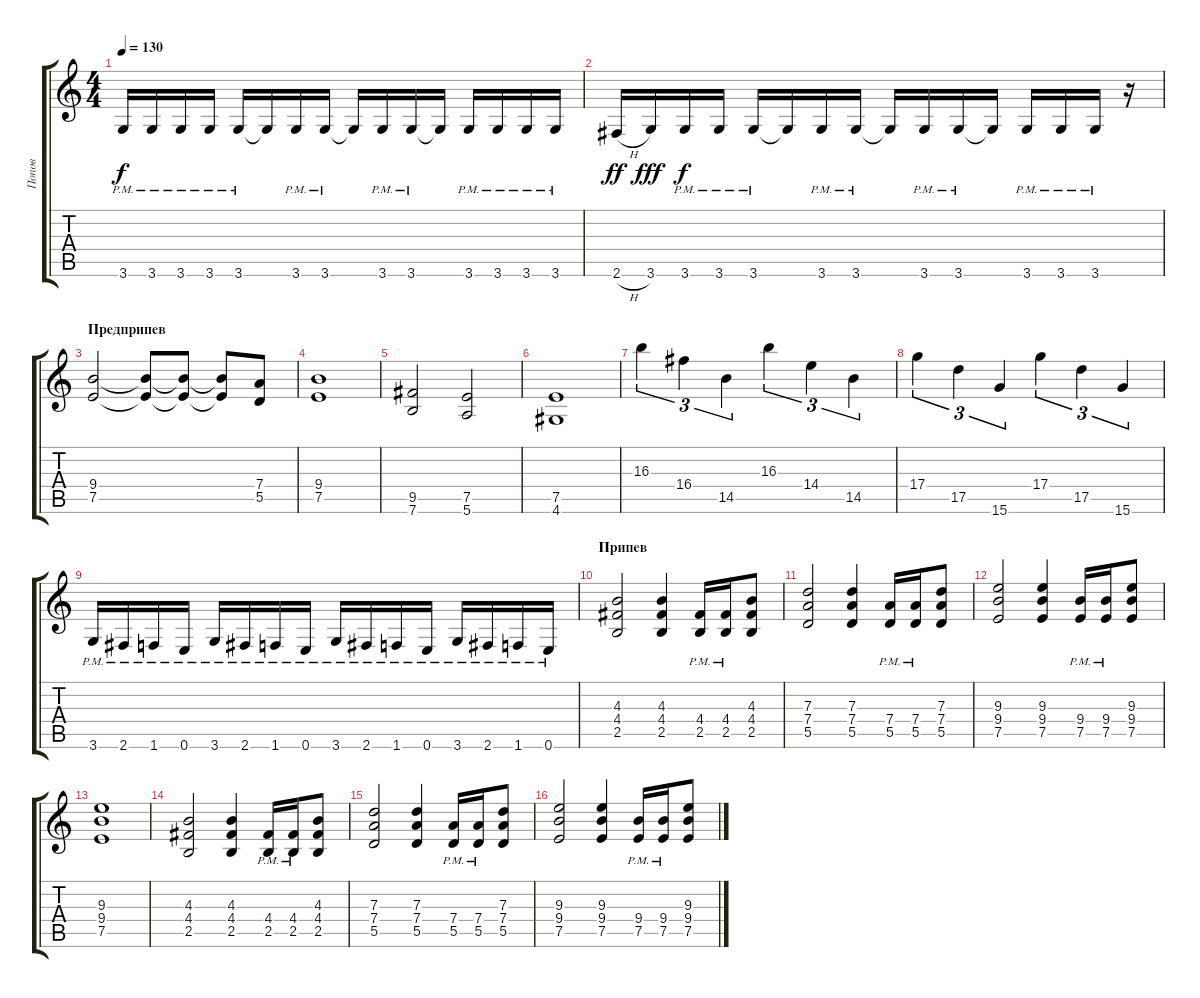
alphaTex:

\track ("Попов" "Попов") {instrument distortionguitar}
\staff {score tabs}
\tuning (E4 B3 G3 D3 A2 E2) {hide}
\ts (4 4)
\tempo 130
\clef g2
\ks c
3.6{pm}.16{dy f} 3.6{pm}.16 3.6{pm}.16 3.6{pm}.16 3.6{pm}.16 3.6{t}.16 3.6{pm}.16 3.6{pm}.16 3.6{t}.16 3.6{pm}.16 3.6{pm}.16 3.6{t}.16 3.6{pm}.16 3.6{pm}.16 3.6{pm}.16 3.6{pm}.16 |
2.6{h}.16{dy ff} 3.6.16{dy fff} 3.6{pm}.16{dy f} 3.6{pm}.16 3.6{pm}.16 3.6{t}.16 3.6{pm}.16 3.6{pm}.16 3.6{t}.16 3.6{pm}.16 3.6{pm}.16 3.6{t}.16 3.6{pm}.16 3.6{pm}.16 3.6{pm}.16 r.16 |
\section ("" "Предприпев")
(9.4 7.5).2 (9.4{t} 7.5{t}).8 (9.4{t} 7.5{t}).8 (9.4{t} 7.5{t}).8 (7.4 5.5).8 |
(9.4 7.5).1 |
(9.5 7.6).2 (7.5 5.6).2 |
(7.5 4.6).1 |
16.3.4{tu (3 2)} 16.4.4{tu (3 2)} 14.5.4{tu (3 2)} 16.3.4{tu (3 2)} 14.4.4{tu (3 2)} 14.5.4{tu (3 2)} |
17.4.4{tu (3 2)} 17.5.4{tu (3 2)} 15.6.4{tu (3 2)} 17.4.4{tu (3 2)} 17.5.4{tu (3 2)} 15.6.4{tu (3 2)} |
3.6{pm}.16 2.6{pm}.16 1.6{pm}.16 0.6{pm}.16 3.6{pm}.16 2.6{pm}.16 1.6{pm}.16 0.6{pm}.16 3.6{pm}.16 2.6{pm}.16 1.6{pm}.16 0.6{pm}.16 3.6{pm}.16 2.6{pm}.16 1.6{pm}.16 0.6{pm}.16 |
\section ("" "Припев")
(4.3 4.4 2.5).2 (4.3 4.4 2.5).4 (4.4{pm} 2.5{pm}).16 (4.4{pm} 2.5{pm}).16 (4.3 4.4 2.5).8 |
(7.3 7.4 5.5).2 (7.3 7.4 5.5).4 (7.4{pm} 5.5{pm}).16 (7.4{pm} 5.5{pm}).16 (7.3 7.4 5.5).8 |
(9.3 9.4 7.5).2 (9.3 9.4 7.5).4 (9.4{pm} 7.5{pm}).16 (9.4{pm} 7.5{pm}).16 (9.3 9.4 7.5).8 |
(9.3 9.4 7.5).1 |
(4.3 4.4 2.5).2 (4.3 4.4 2.5).4 (4.4{pm} 2.5{pm}).16 (4.4{pm} 2.5{pm}).16 (4.3 4.4 2.5).8 |
(7.3 7.4 5.5).2 (7.3 7.4 5.5).4 (7.4{pm} 5.5{pm}).16 (7.4{pm} 5.5{pm}).16 (7.3 7.4 5.5).8 |
(9.3 9.4 7.5).2 (9.3 9.4 7.5).4 (9.4{pm} 7.5{pm}).16 (9.4{pm} 7.5{pm}).16 (9.3 9.4 7.5).8
